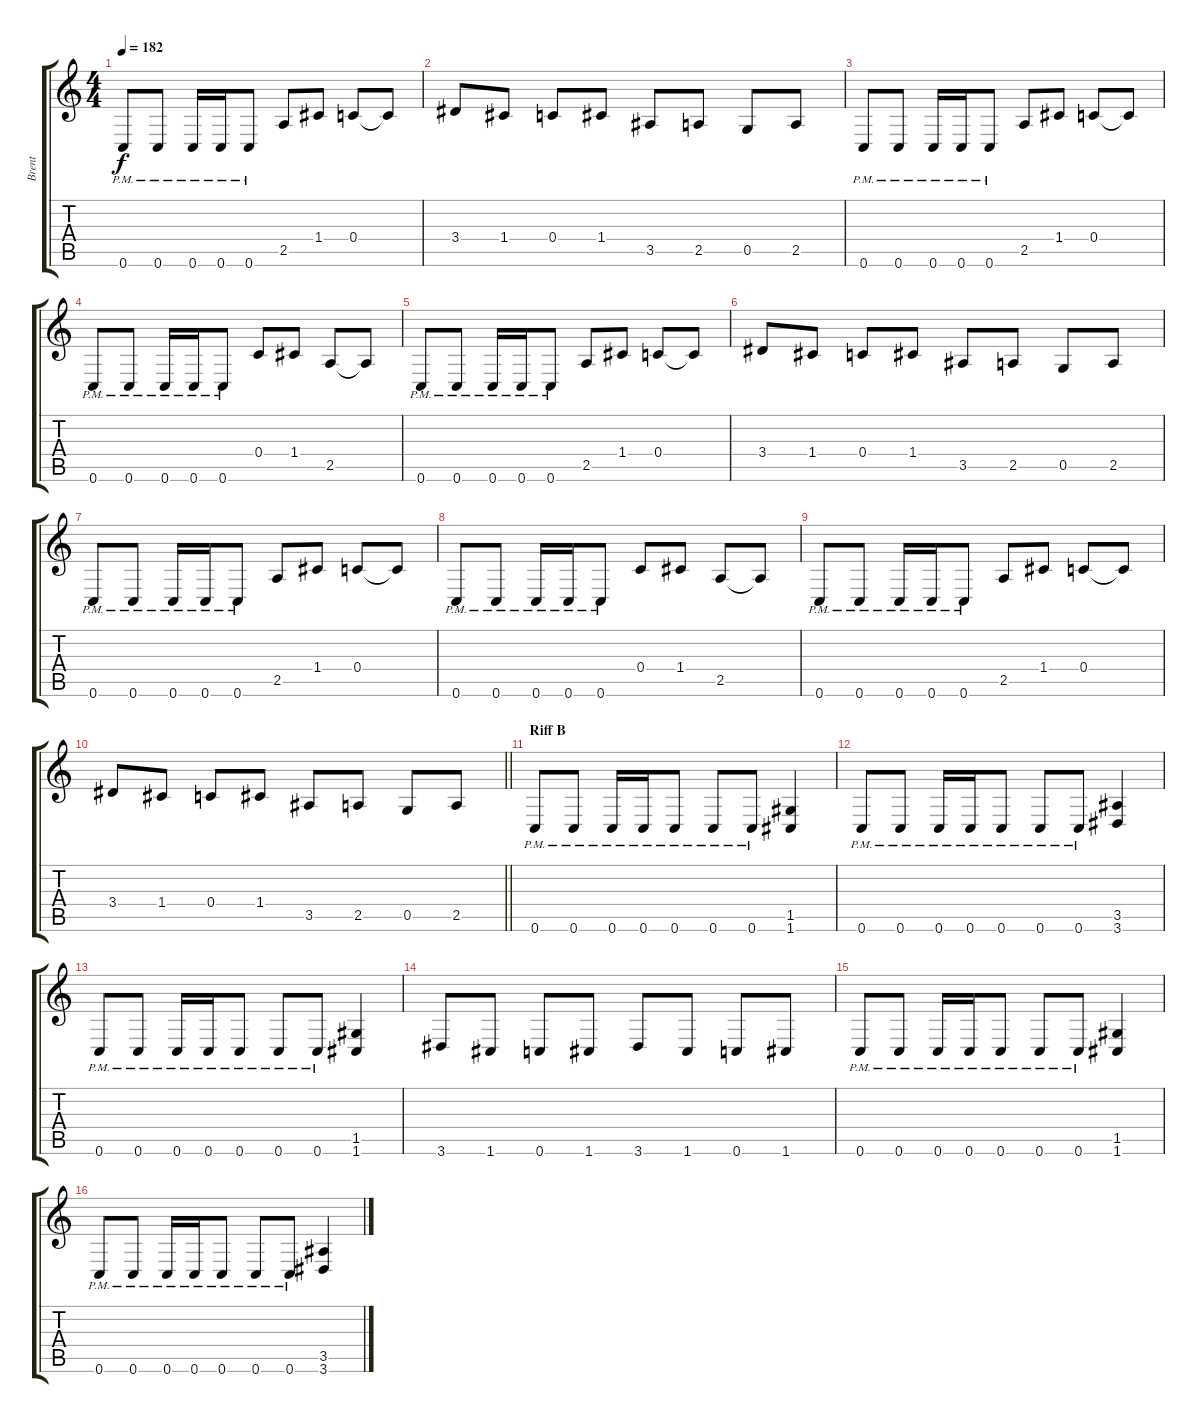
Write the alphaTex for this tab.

\track ("Brent" "Brent") {instrument distortionguitar}
\staff {score tabs}
\tuning (D4 A3 F3 C3 G2 C2) {hide}
\ts (4 4)
\tempo 182
\clef g2
\ks c
0.6{pm}.8{dy f} 0.6{pm}.8 0.6{pm}.16 0.6{pm}.16 0.6{pm}.8 2.5.8 1.4.8 0.4.8 0.4{t}.8 |
3.4.8 1.4.8 0.4.8 1.4.8 3.5.8 2.5.8 0.5.8 2.5.8 |
0.6{pm}.8 0.6{pm}.8 0.6{pm}.16 0.6{pm}.16 0.6{pm}.8 2.5.8 1.4.8 0.4.8 0.4{t}.8 |
0.6{pm}.8 0.6{pm}.8 0.6{pm}.16 0.6{pm}.16 0.6{pm}.8 0.4.8 1.4.8 2.5.8 2.5{t}.8 |
0.6{pm}.8 0.6{pm}.8 0.6{pm}.16 0.6{pm}.16 0.6{pm}.8 2.5.8 1.4.8 0.4.8 0.4{t}.8 |
3.4.8 1.4.8 0.4.8 1.4.8 3.5.8 2.5.8 0.5.8 2.5.8 |
0.6{pm}.8 0.6{pm}.8 0.6{pm}.16 0.6{pm}.16 0.6{pm}.8 2.5.8 1.4.8 0.4.8 0.4{t}.8 |
0.6{pm}.8 0.6{pm}.8 0.6{pm}.16 0.6{pm}.16 0.6{pm}.8 0.4.8 1.4.8 2.5.8 2.5{t}.8 |
0.6{pm}.8 0.6{pm}.8 0.6{pm}.16 0.6{pm}.16 0.6{pm}.8 2.5.8 1.4.8 0.4.8 0.4{t}.8 |
\barLineRight lightlight
3.4.8 1.4.8 0.4.8 1.4.8 3.5.8 2.5.8 0.5.8 2.5.8 |
\section ("" "Riff B")
0.6{pm}.8 0.6{pm}.8 0.6{pm}.16 0.6{pm}.16 0.6{pm}.8 0.6{pm}.8 0.6{pm}.8 (1.5 1.6).4 |
0.6{pm}.8 0.6{pm}.8 0.6{pm}.16 0.6{pm}.16 0.6{pm}.8 0.6{pm}.8 0.6{pm}.8 (3.5 3.6).4 |
0.6{pm}.8 0.6{pm}.8 0.6{pm}.16 0.6{pm}.16 0.6{pm}.8 0.6{pm}.8 0.6{pm}.8 (1.5 1.6).4 |
3.6.8 1.6.8 0.6.8 1.6.8 3.6.8 1.6.8 0.6.8 1.6.8 |
0.6{pm}.8 0.6{pm}.8 0.6{pm}.16 0.6{pm}.16 0.6{pm}.8 0.6{pm}.8 0.6{pm}.8 (1.5 1.6).4 |
0.6{pm}.8 0.6{pm}.8 0.6{pm}.16 0.6{pm}.16 0.6{pm}.8 0.6{pm}.8 0.6{pm}.8 (3.5 3.6).4
